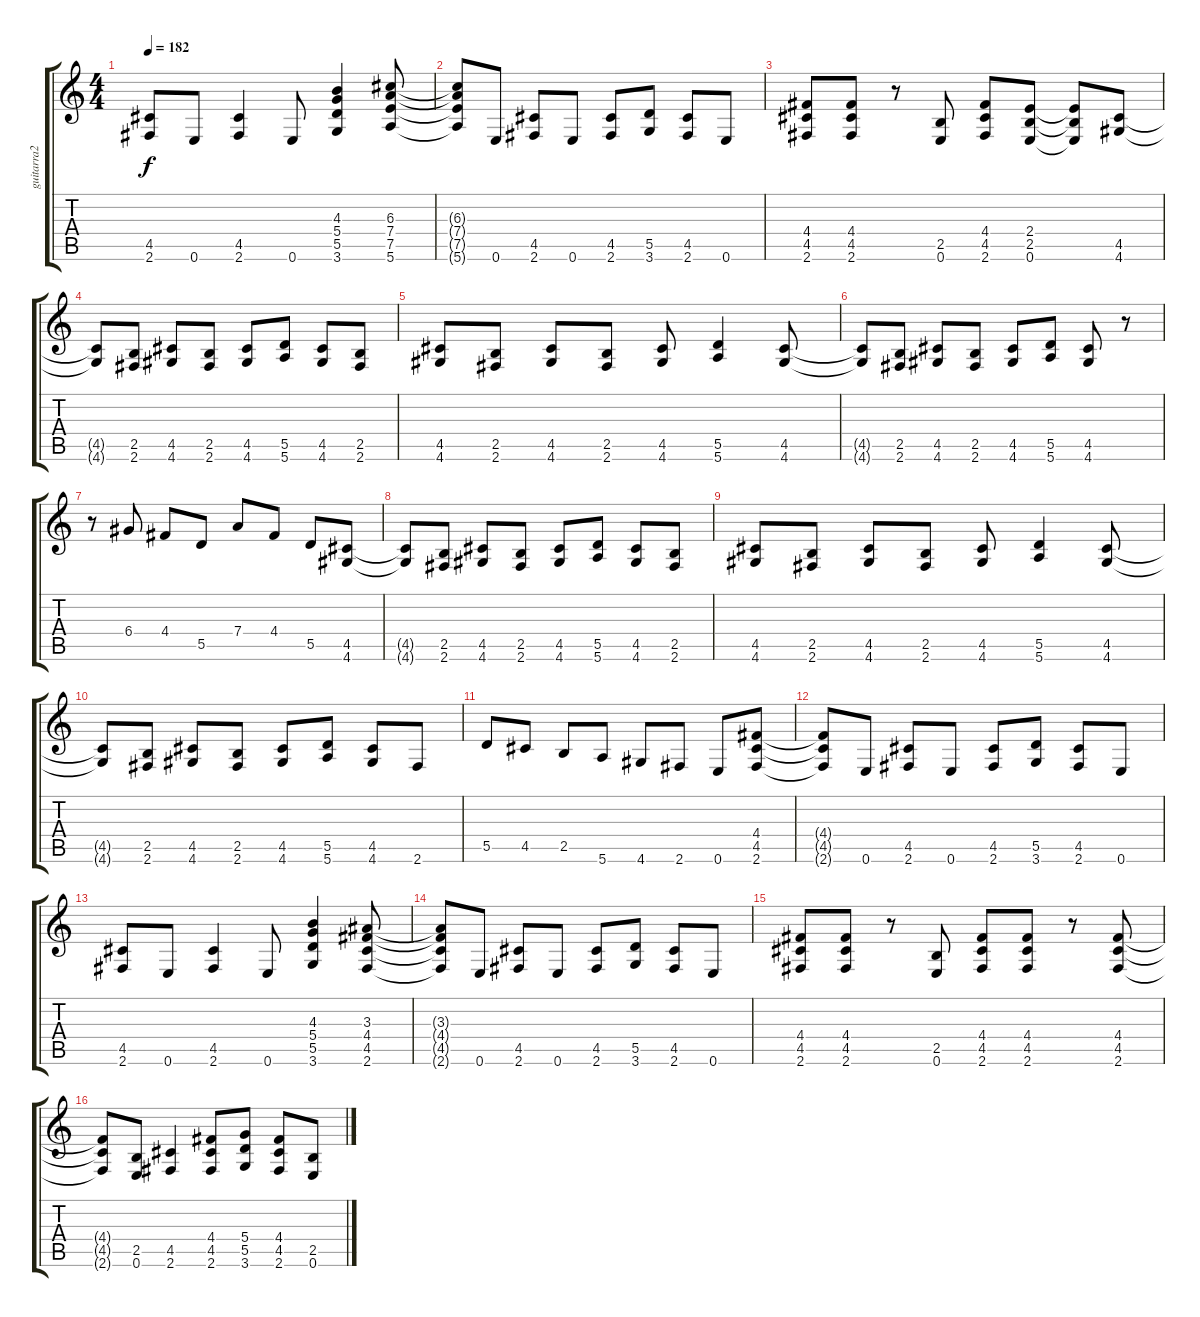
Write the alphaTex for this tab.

\track ("guitarra2" "guitarra2") {instrument distortionguitar}
\staff {score tabs}
\tuning (E4 B3 G3 D3 A2 E2) {hide}
\ts (4 4)
\tempo 182
\clef g2
\ks c
(4.5 2.6).8{dy f} 0.6.8 (4.5 2.6).4 0.6.8 (4.3 5.4 5.5 3.6).4 (6.3 7.4 7.5 5.6).8 |
(6.3{t} 7.4{t} 7.5{t} 5.6{t}).8 0.6.8 (4.5 2.6).8 0.6.8 (4.5 2.6).8 (5.5 3.6).8 (4.5 2.6).8 0.6.8 |
(4.4 4.5 2.6).8 (4.4 4.5 2.6).8 r.8 (2.5 0.6).8 (4.4 4.5 2.6).8 (2.4 2.5 0.6).8 (2.4{t} 2.5{t} 0.6{t}).8 (4.5 4.6).8 |
(4.5{t} 4.6{t}).8 (2.5 2.6).8 (4.5 4.6).8 (2.5 2.6).8 (4.5 4.6).8 (5.5 5.6).8 (4.5 4.6).8 (2.5 2.6).8 |
(4.5 4.6).8 (2.5 2.6).8 (4.5 4.6).8 (2.5 2.6).8 (4.5 4.6).8 (5.5 5.6).4 (4.5 4.6).8 |
(4.5{t} 4.6{t}).8 (2.5 2.6).8 (4.5 4.6).8 (2.5 2.6).8 (4.5 4.6).8 (5.5 5.6).8 (4.5 4.6).8 r.8 |
r.8 6.4.8 4.4.8 5.5.8 7.4.8 4.4.8 5.5.8 (4.5 4.6).8 |
(4.5{t} 4.6{t}).8 (2.5 2.6).8 (4.5 4.6).8 (2.5 2.6).8 (4.5 4.6).8 (5.5 5.6).8 (4.5 4.6).8 (2.5 2.6).8 |
(4.5 4.6).8 (2.5 2.6).8 (4.5 4.6).8 (2.5 2.6).8 (4.5 4.6).8 (5.5 5.6).4 (4.5 4.6).8 |
(4.5{t} 4.6{t}).8 (2.5 2.6).8 (4.5 4.6).8 (2.5 2.6).8 (4.5 4.6).8 (5.5 5.6).8 (4.5 4.6).8 2.6.8 |
5.5.8 4.5.8 2.5.8 5.6.8 4.6.8 2.6.8 0.6.8 (4.4 4.5 2.6).8 |
(4.4{t} 4.5{t} 2.6{t}).8 0.6.8 (4.5 2.6).8 0.6.8 (4.5 2.6).8 (5.5 3.6).8 (4.5 2.6).8 0.6.8 |
(4.5 2.6).8 0.6.8 (4.5 2.6).4 0.6.8 (4.3 5.4 5.5 3.6).4 (3.3 4.4 4.5 2.6).8 |
(3.3{t} 4.4{t} 4.5{t} 2.6{t}).8 0.6.8 (4.5 2.6).8 0.6.8 (4.5 2.6).8 (5.5 3.6).8 (4.5 2.6).8 0.6.8 |
(4.4 4.5 2.6).8 (4.4 4.5 2.6).8 r.8 (2.5 0.6).8 (4.4 4.5 2.6).8 (4.4 4.5 2.6).8 r.8 (4.4 4.5 2.6).8 |
(4.4{t} 4.5{t} 2.6{t}).8 (2.5 0.6).8 (4.5 2.6).4 (4.4 4.5 2.6).8 (5.4 5.5 3.6).8 (4.4 4.5 2.6).8 (2.5 0.6).8
